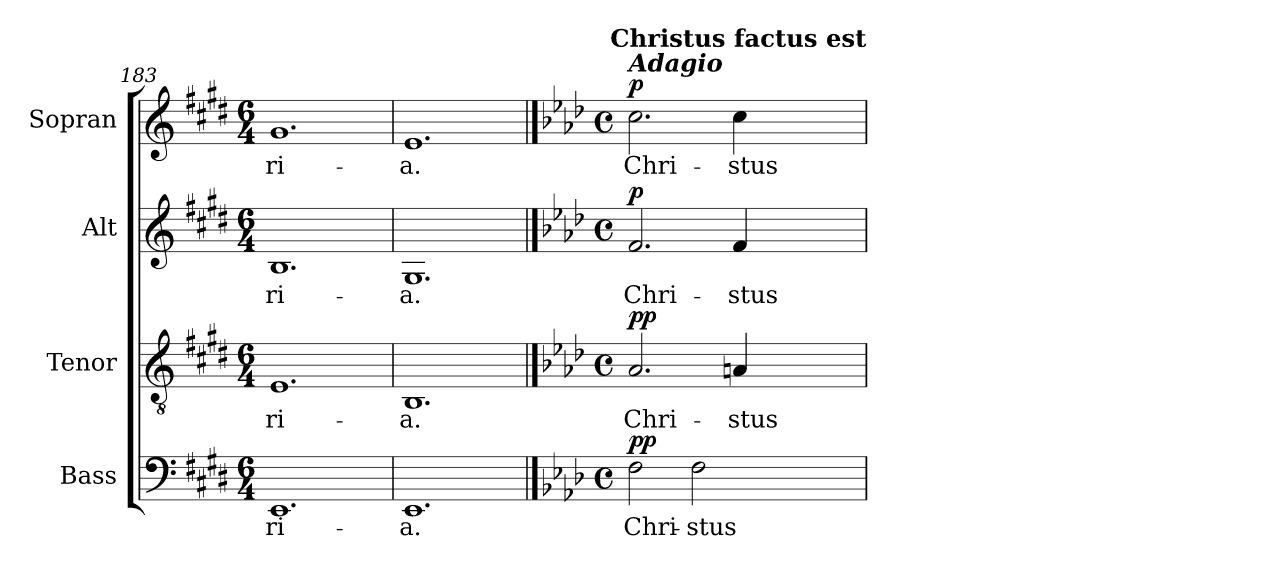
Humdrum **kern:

**kern	**text	**dynam	**kern	**text	**dynam	**kern	**text	**dynam	**kern	**text	**dynam
*part4	*part4	*part4	*part3	*part3	*part3	*part2	*part2	*part2	*part1	*part1	*part1
*staff4	*staff4	*staff4	*staff3	*staff3	*staff3	*staff2	*staff2	*staff2	*staff1	*staff1	*staff1
*I"Bass	*	*	*I"Tenor	*	*	*I"Alt	*	*	*I"Sopran	*	*
*I'B.	*	*	*I'T.	*	*	*I'A.	*	*	*I'S.	*	*
*clefF4	*	*	*clefGv2	*	*	*clefG2	*	*	*clefG2	*	*
*k[f#c#g#d#]	*	*	*k[f#c#g#d#]	*	*	*k[f#c#g#d#]	*	*	*k[f#c#g#d#]	*	*
*E:	*	*	*E:	*	*	*E:	*	*	*E:	*	*
*M6/4	*	*	*M6/4	*	*	*M6/4	*	*	*M6/4	*	*
=183	=183	=183	=183	=183	=183	=183	=183	=183	=183	=183	=183
!	!LO:LY:b	!	!	!LO:LY:b	!	!	!LO:LY:b	!	!	!LO:LY:b	!
1.EE	-ri-	.	1.E	-ri-	.	1.B	-ri-	.	1.g#	-ri-	.
=184	=184	=184	=184	=184	=184	=184	=184	=184	=184	=184	=184
!	!LO:LY:b	!	!	!LO:LY:b	!	!	!LO:LY:b	!	!	!LO:LY:b	!
1.EE	-a.	.	1.BB	-a.	.	1.G#	-a.	.	1.e	-a.	.
!!LO:LB:g=z
==185	==185	==185	==185	==185	==185	==185	==185	==185	==185	==185	==185
*k[b-e-a-d-]	*	*	*k[b-e-a-d-]	*	*	*k[b-e-a-d-]	*	*	*k[b-e-a-d-]	*	*
*A-:	*	*	*A-:	*	*	*A-:	*	*	*A-:	*	*
*M4/4	*	*	*M4/4	*	*	*M4/4	*	*	*M4/4	*	*
*met(c)	*	*	*met(c)	*	*	*met(c)	*	*	*met(c)	*	*
!	!	!	!	!	!	!	!	!	!LO:TX:a:Bi:t=Adagio	!	!
!	!LO:LY:b	!LO:DY:a	!	!LO:LY:b	!	!	!LO:LY:b	!	!	!LO:LY:b	!
!	!	!LO:DY:n=1:a	!	!	!LO:DY:a	!	!	!	!	!	!
!	!	!	!	!	!LO:DY:n=1:a	!	!	!LO:DY:a	!	!	!LO:DY:a
2F\	Chri-	p p	2.A-/	Chri-	p p	2.f/	Chri-	p	2.cc\	Chri-	p
!	!LO:LY:b	!	!	!	!	!	!	!	!	!	!
2F\	-stus	.	.	.	.	.	.	.	.	.	.
!	!	!	!	!LO:LY:b	!	!	!LO:LY:b	!	!	!LO:LY:b	!
.	.	.	4An/	-stus	.	4f/	-stus	.	4cc\	-stus	.
2...ryy	.	.	2...ryy	.	.	2...ryy	.	.	2...ryy	.	.
!	!	!	!	!	!	!	!	!	!LO:TX:a:B:t=Christus factus est	!	!
=	=	=	=	=	=	=	=	=	=	=	=
*-	*-	*-	*-	*-	*-	*-	*-	*-	*-	*-	*-
